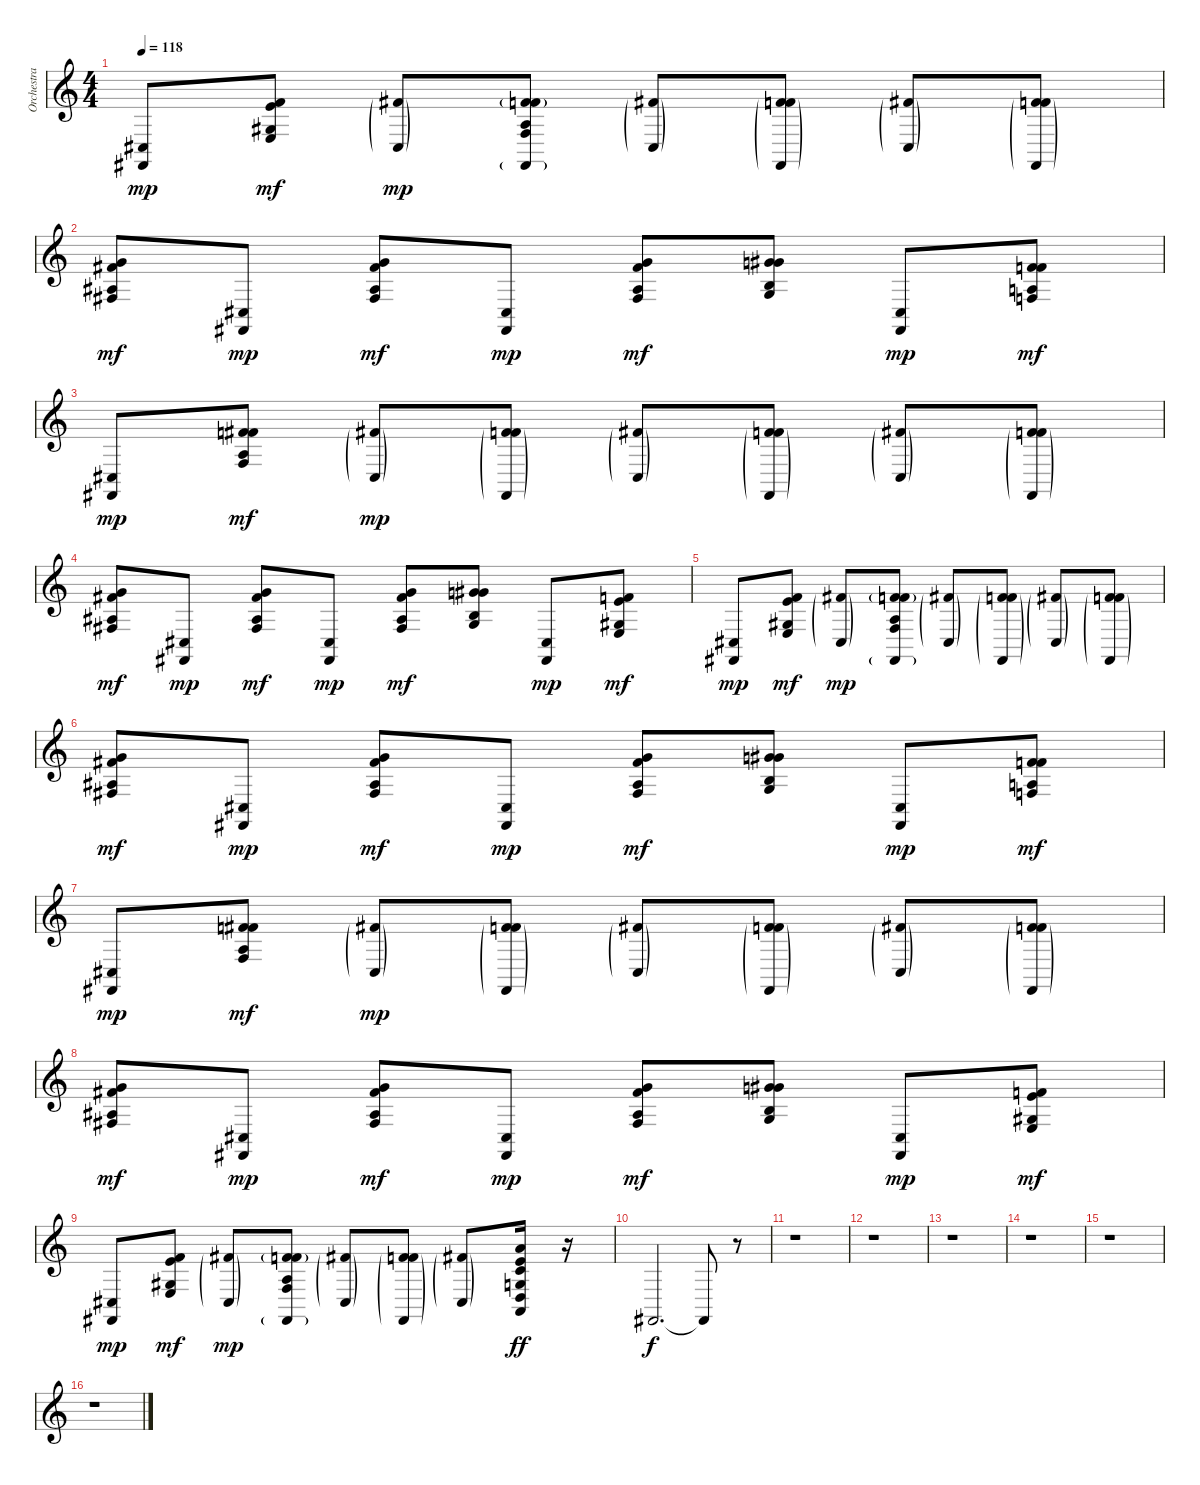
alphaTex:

\track ("Orchestra Hits" "Orchestra ") {instrument orchestrahit}
\staff {score}
\tuning (E4 B3 G3 D3 A2 E2) {hide}
\ts (4 4)
\tempo 118
\clef g2
\ks c
(4.5 2.6).8{dy mp} (1.1 5.2 1.3 2.4).8{dy mf} (2.1{g} 4.5{g}).8{dy mp} (2.1{g} 6.2 2.3 3.4 2.6{g}).8 (2.1{g} 4.5{g}).8 (2.1{g} 6.2{g} 2.6{g}).8 (2.1{g} 4.5{g}).8 (2.1{g} 6.2{g} 2.6{g}).8 |
(3.1 7.2 3.3 4.4).8{dy mf} (4.5 2.6).8{dy mp} (3.1 7.2 3.3 4.4).8{dy mf} (4.5 2.6).8{dy mp} (3.1 7.2 3.3 4.4).8{dy mf} (4.1 8.2 4.3 5.4).8 (4.5 2.6).8{dy mp} (2.1 6.2 2.3 3.4).8{dy mf} |
(4.5 2.6).8{dy mp} (2.1 6.2 2.3 3.4).8{dy mf} (2.1{g} 4.5{g}).8{dy mp} (2.1{g} 6.2{g} 2.6{g}).8 (2.1{g} 4.5{g}).8 (2.1{g} 6.2{g} 2.6{g}).8 (2.1{g} 4.5{g}).8 (2.1{g} 6.2{g} 2.6{g}).8 |
(3.1 7.2 3.3 4.4).8{dy mf} (4.5 2.6).8{dy mp} (3.1 7.2 3.3 4.4).8{dy mf} (4.5 2.6).8{dy mp} (3.1 7.2 3.3 4.4).8{dy mf} (4.1 8.2 4.3 5.4).8 (4.5 2.6).8{dy mp} (1.1 5.2 1.3 2.4).8{dy mf} |
(4.5 2.6).8{dy mp} (1.1 5.2 1.3 2.4).8{dy mf} (2.1{g} 4.5{g}).8{dy mp} (2.1{g} 6.2 2.3 3.4 2.6{g}).8 (2.1{g} 4.5{g}).8 (2.1{g} 6.2{g} 2.6{g}).8 (2.1{g} 4.5{g}).8 (2.1{g} 6.2{g} 2.6{g}).8 |
(3.1 7.2 3.3 4.4).8{dy mf} (4.5 2.6).8{dy mp} (3.1 7.2 3.3 4.4).8{dy mf} (4.5 2.6).8{dy mp} (3.1 7.2 3.3 4.4).8{dy mf} (4.1 8.2 4.3 5.4).8 (4.5 2.6).8{dy mp} (2.1 6.2 2.3 3.4).8{dy mf} |
(4.5 2.6).8{dy mp} (2.1 6.2 2.3 3.4).8{dy mf} (2.1{g} 4.5{g}).8{dy mp} (2.1{g} 6.2{g} 2.6{g}).8 (2.1{g} 4.5{g}).8 (2.1{g} 6.2{g} 2.6{g}).8 (2.1{g} 4.5{g}).8 (2.1{g} 6.2{g} 2.6{g}).8 |
(3.1 7.2 3.3 4.4).8{dy mf} (4.5 2.6).8{dy mp} (3.1 7.2 3.3 4.4).8{dy mf} (4.5 2.6).8{dy mp} (3.1 7.2 3.3 4.4).8{dy mf} (4.1 8.2 4.3 5.4).8 (4.5 2.6).8{dy mp} (1.1 5.2 1.3 2.4).8{dy mf} |
(4.5 2.6).8{dy mp} (1.1 5.2 1.3 2.4).8{dy mf} (2.1{g} 4.5{g}).8{dy mp} (2.1{g} 6.2 2.3 3.4 2.6{g}).8 (2.1{g} 4.5{g}).8 (2.1{g} 6.2{g} 2.6{g}).8 (2.1{g} 4.5{g}).8 (5.1 5.2 5.3 5.4 5.5 5.6).16{dy ff} r.16 |
2.6.2{d dy f} 2.6{t}.8 r.8 |
r.1 |
r.1 |
r.1 |
r.1 |
r.1 |
r.1
